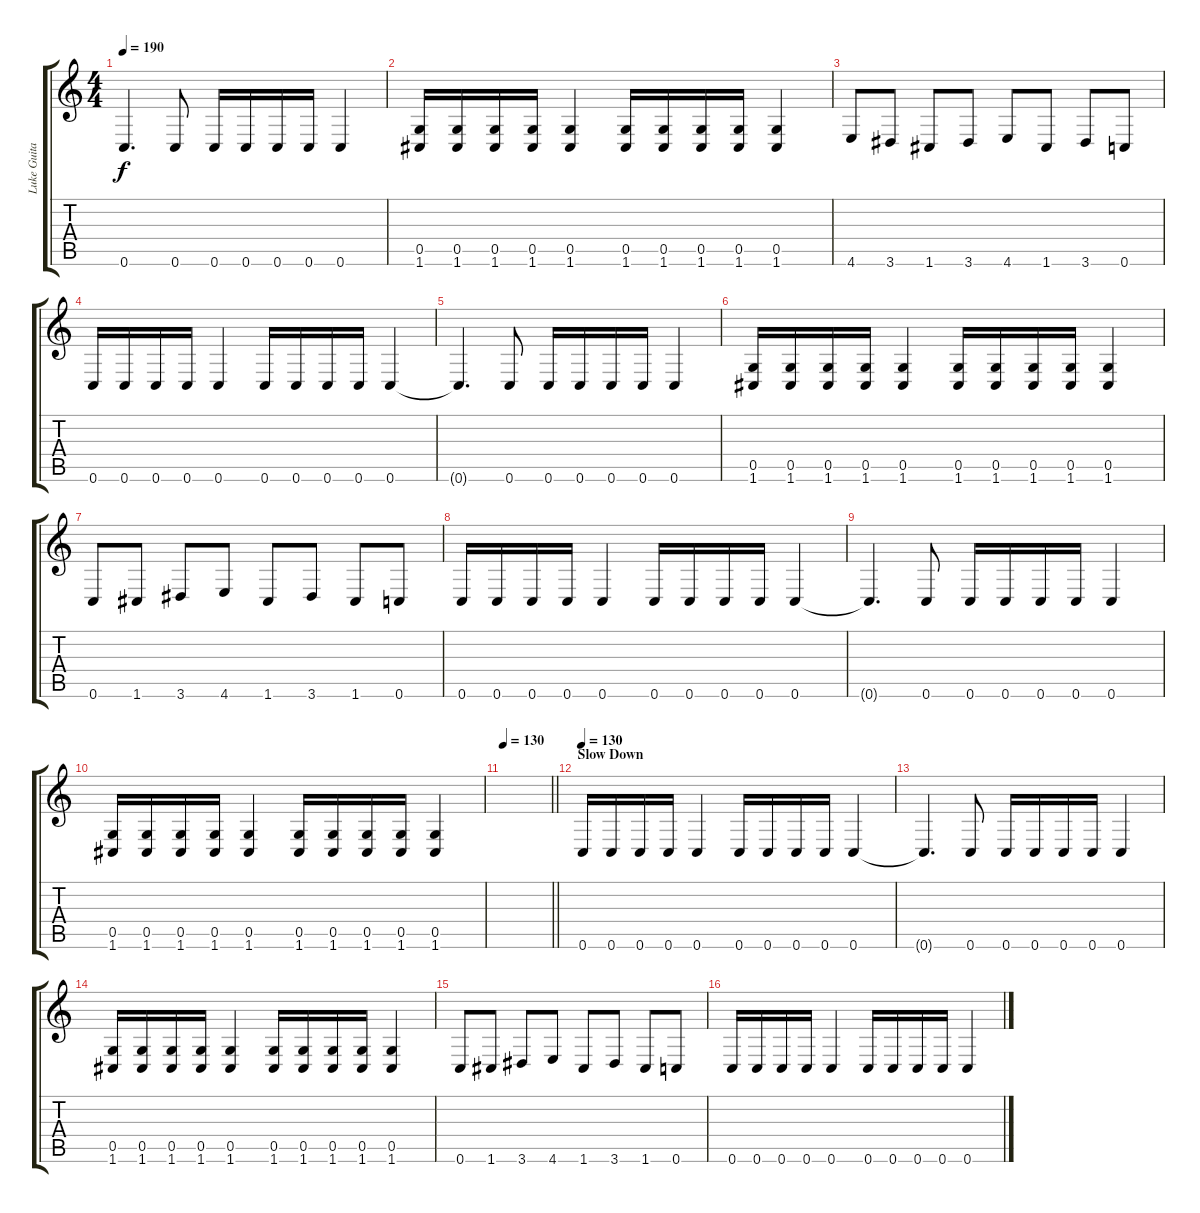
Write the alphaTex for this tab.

\track ("Luke Guitar" "Luke Guita") {instrument overdrivenguitar}
\staff {score tabs}
\tuning (D4 A3 F3 C3 G2 C2) {hide}
\ts (4 4)
\tempo 190
\clef g2
\ks c
0.6{t}.4{d dy f} 0.6.8 0.6.16 0.6.16 0.6.16 0.6.16 0.6.4 |
(0.5 1.6).16 (0.5 1.6).16 (0.5 1.6).16 (0.5 1.6).16 (0.5 1.6).4 (0.5 1.6).16 (0.5 1.6).16 (0.5 1.6).16 (0.5 1.6).16 (0.5 1.6).4 |
4.6.8 3.6.8 1.6.8 3.6.8 4.6.8 1.6.8 3.6.8 0.6.8 |
0.6.16 0.6.16 0.6.16 0.6.16 0.6.4 0.6.16 0.6.16 0.6.16 0.6.16 0.6.4 |
0.6{t}.4{d} 0.6.8 0.6.16 0.6.16 0.6.16 0.6.16 0.6.4 |
(0.5 1.6).16 (0.5 1.6).16 (0.5 1.6).16 (0.5 1.6).16 (0.5 1.6).4 (0.5 1.6).16 (0.5 1.6).16 (0.5 1.6).16 (0.5 1.6).16 (0.5 1.6).4 |
0.6.8 1.6.8 3.6.8 4.6.8 1.6.8 3.6.8 1.6.8 0.6.8 |
0.6.16 0.6.16 0.6.16 0.6.16 0.6.4 0.6.16 0.6.16 0.6.16 0.6.16 0.6.4 |
0.6{t}.4{d} 0.6.8 0.6.16 0.6.16 0.6.16 0.6.16 0.6.4 |
(0.5 1.6).16 (0.5 1.6).16 (0.5 1.6).16 (0.5 1.6).16 (0.5 1.6).4 (0.5 1.6).16 (0.5 1.6).16 (0.5 1.6).16 (0.5 1.6).16 (0.5 1.6).4 |
\tempo 130
\barLineRight lightlight
|
\section ("" "Slow Down")
\tempo 130
0.6.16 0.6.16 0.6.16 0.6.16 0.6.4 0.6.16 0.6.16 0.6.16 0.6.16 0.6.4 |
0.6{t}.4{d} 0.6.8 0.6.16 0.6.16 0.6.16 0.6.16 0.6.4 |
(0.5 1.6).16 (0.5 1.6).16 (0.5 1.6).16 (0.5 1.6).16 (0.5 1.6).4 (0.5 1.6).16 (0.5 1.6).16 (0.5 1.6).16 (0.5 1.6).16 (0.5 1.6).4 |
0.6.8 1.6.8 3.6.8 4.6.8 1.6.8 3.6.8 1.6.8 0.6.8 |
0.6.16 0.6.16 0.6.16 0.6.16 0.6.4 0.6.16 0.6.16 0.6.16 0.6.16 0.6.4
